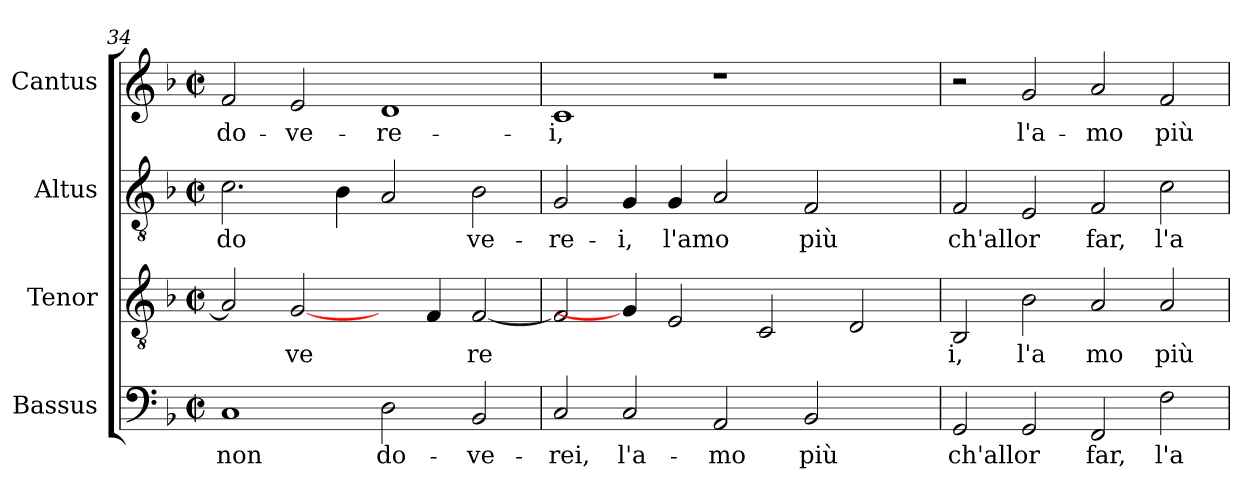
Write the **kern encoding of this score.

**kern	**text	**kern	**text	**kern	**text	**kern	**text
*part4	*part4	*part3	*part3	*part2	*part2	*part1	*part1
*staff4	*staff4	*staff3	*staff3	*staff2	*staff2	*staff1	*staff1
*I"Bassus	*	*I"Tenor	*	*I"Altus	*	*I"Cantus	*
*clefF4	*	*clefGv2	*	*clefGv2	*	*clefG2	*
*k[b-]	*	*k[b-]	*	*k[b-]	*	*k[b-]	*
*F:	*	*F:	*	*F:	*	*F:	*
*M2/2	*	*M2/2	*	*M2/2	*	*M2/2	*
*met(c|)	*	*met(c|)	*	*met(c|)	*	*met(c|)	*
=34	=34	=34	=34	=34	=34	=34	=34
!	!LO:LY:b:cj	!	!LO:LY:b:cj	!	!LO:LY:b:cj	!	!LO:LY:b:cj
1C	non	2A/]	.	2.c\	do-	2f/	do-
!	!	!	!LO:LY:b:cj	!	!	!	!LO:LY:b:cj
.	.	[2G/	ve	.	.	2e/	-ve-
!	!	!	!	!	!LO:LY:b:cj	!	!
.	.	.	.	4B-\	--	.	.
!	!LO:LY:b:cj	!	!	!	!LO:LY:b:cj	!	!LO:LY:b:cj
2D\	do-	4ryy	.	2A/	--	1d	-re-
!	!	!	!LO:LY:b:cj	!	!	!	!
.	.	4F/	.	.	.	.	.
!	!LO:LY:b:cj	!	!LO:LY:b:cj	!	!LO:LY:b:cj	!	!
2BB-/	-ve-	[<2F/	re	2B-\	-ve-	.	.
=35	=35	=35	=35	=35	=35	=35	=35
!	!LO:LY:b:cj	!	!LO:LY:b:cj	!	!LO:LY:b:cj	!	!LO:LY:b:cj
2C/	-rei,	2F/]	.	2G/	-re-	1c	-i,
!	!LO:LY:b:cj	!	!	!	!LO:LY:b:cj	!	!
2C/	l'a-	4G/]	.	4G/	-i,	.	.
!	!	!	!LO:LY:b:cj	!	!LO:LY:b:cj	!	!
.	.	2E/	.	4G/	l'amo	.	.
!	!LO:LY:b:cj	!	!	!	!LO:LY:b:cj	!	!
2AA/	-mo	.	.	2A/	.	1r	.
!	!	!	!LO:LY:b:cj	!	!	!	!
.	.	2C/	.	.	.	.	.
!	!LO:LY:b:cj	!	!	!	!LO:LY:b:cj	!	!
2BB-/	più	.	.	2F/	più	.	.
!	!	!	!LO:LY:b:cj	!	!	!	!
.	.	2D/	.	.	.	.	.
4ryy	.	.	.	4ryy	.	4ryy	.
=36	=36	=36	=36	=36	=36	=36	=36
!	!LO:LY:b:cj	!	!LO:LY:b:cj	!	!LO:LY:b:cj	!	!
2GG/	ch'allor	2BB-/	i,	2F/	ch'allor	2r	.
!	!LO:LY:b:cj	!	!LO:LY:b:cj	!	!LO:LY:b:cj	!	!LO:LY:b:cj
2GG/	.	2B-\	l'a	2E/	.	2g/	l'a-
!	!LO:LY:b:cj	!	!LO:LY:b:cj	!	!LO:LY:b:cj	!	!LO:LY:b:cj
2FF/	far,	2A/	mo	2F/	far,	2a/	-mo
!	!LO:LY:b:cj	!	!LO:LY:b:cj	!	!LO:LY:b:cj	!	!LO:LY:b:cj
2F\	l'a-	2A/	più	2c\	l'a-	2f/	più
=	=	=	=	=	=	=	=
*-	*-	*-	*-	*-	*-	*-	*-
